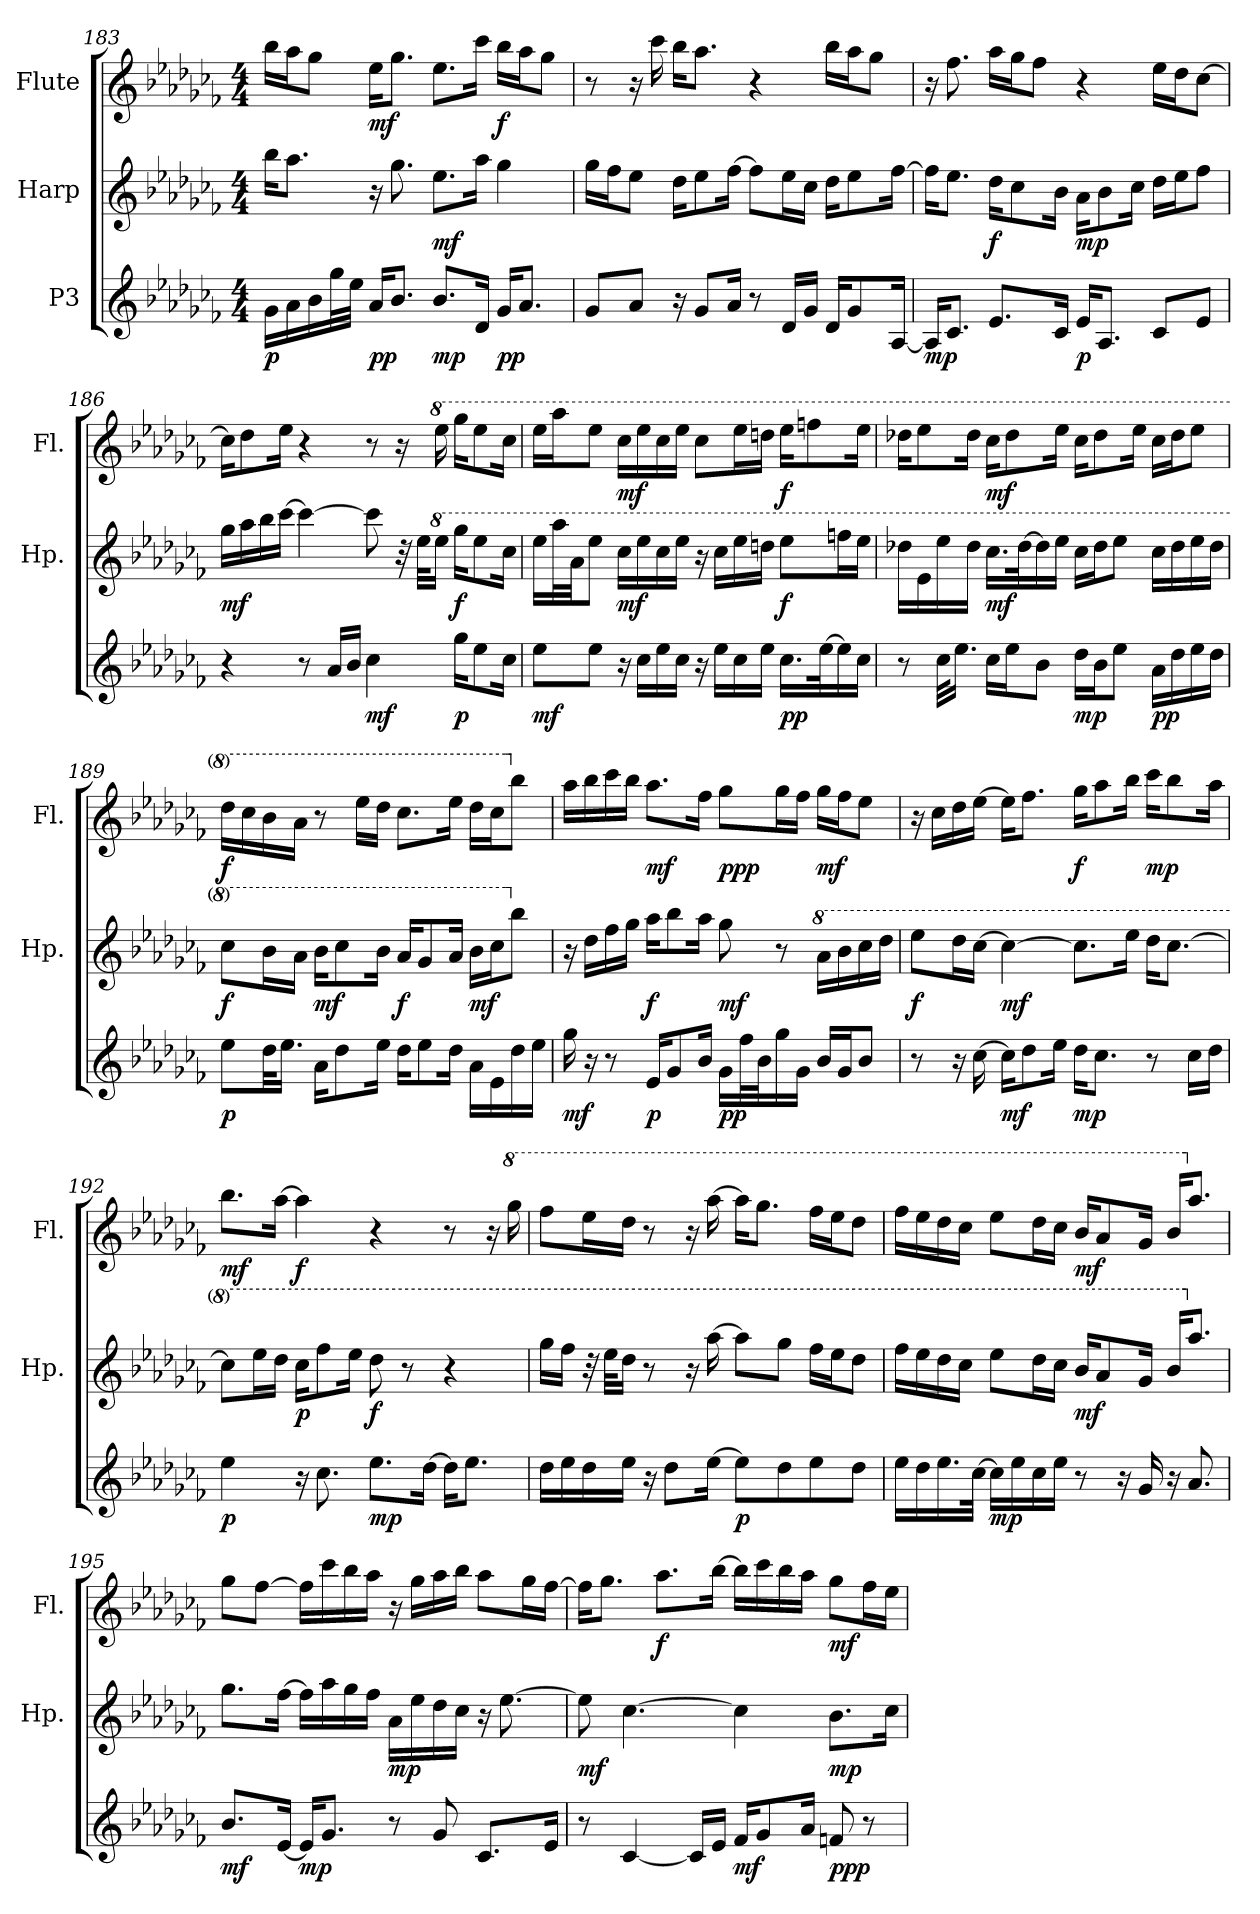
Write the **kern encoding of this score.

**kern	**dynam	**kern	**dynam	**kern	**dynam
*part3	*part3	*part2	*part2	*part1	*part1
*staff3	*staff3	*staff2	*staff2	*staff1	*staff1
*I"P3	*	*I"Harp	*	*I"Flute	*
*	*	*I'Hp.	*	*I'Fl.	*
*clefG2	*	*clefG2	*	*clefG2	*
*k[b-e-a-d-g-c-f-]	*	*k[b-e-a-d-g-c-f-]	*	*k[b-e-a-d-g-c-f-]	*
*C-:	*	*C-:	*	*C-:	*
*M4/4	*	*M4/4	*	*M4/4	*
=183	=183	=183	=183	=183	=183
16g-i\LL	p	16bb-i\KL	.	16bb-i\LL	.
16a-i\	.	8.aa-i\J	.	16aa-i\J	.
16b-i\	.	.	.	8gg-i\J	.
32gg-i\L	.	.	.	.	.
32ee-i\JJJ	.	.	.	.	.
16a-i/KL	pp	16r	.	16ee-i\KL	mf
8.b-i/J	.	8.gg-i\	.	8.gg-i\J	.
8.b-i/L	mp	8.ee-i\L	mf	8.ee-i\L	.
16d-i/Jk	.	16aa-i\Jk	.	16ccc-i\Jk	.
16g-i/KL	pp	4gg-i\	.	16bb-i\LL	f
8.a-i/J	.	.	.	16aa-i\J	.
.	.	.	.	8gg-i\J	.
!!LO:LB:g=z
=184	=184	=184	=184	=184	=184
8g-i/L	.	16gg-i\LL	.	8r	.
.	.	16ff-i\J	.	.	.
8a-i/J	.	8ee-i\J	.	16r	.
.	.	.	.	16ccc-i\	.
16r	.	16dd-i\KL	.	16bb-i\KL	.
8g-i/L	.	8ee-i\	.	8.aa-i\J	.
16a-i/Jk	.	[16ff-i\Jk	.	.	.
8r	.	8ff-i\L]	.	4r	.
16d-i/LL	.	16ee-i\L	.	.	.
16g-i/JJ	.	16cc-i\JJ	.	.	.
16d-i/KL	.	16dd-i\KL	.	16bb-i\LL	.
8g-i/	.	8ee-i\	.	16aa-i\J	.
.	.	.	.	8gg-i\J	.
[16A-i/Jk	.	[16ff-i\Jk	.	.	.
=185	=185	=185	=185	=185	=185
16A-i/KL]	mp	16ff-i\KL]	.	16r	.
8.c-i/J	.	8.ee-i\J	.	8.ff-i\	.
8.e-i/L	.	16dd-i\KL	f	16aa-i\LL	.
.	.	8cc-i\	.	16gg-i\J	.
.	.	.	.	8ff-i\J	.
16c-i/Jk	.	16b-i\Jk	.	.	.
16e-i/KL	p	16a-i\KL	mp	4r	.
8.A-i/J	.	8b-i\	.	.	.
.	.	16cc-i\Jk	.	.	.
8c-i/L	.	16dd-i\LL	.	16ee-i\LL	.
.	.	16ee-i\J	.	16dd-i\J	.
8e-i/J	.	8ff-i\J	.	[8cc-i\J	.
=186	=186	=186	=186	=186	=186
4r	.	16gg-i\LL	mf	16cc-i\KL]	.
.	.	16aa-i\	.	8dd-i\	.
.	.	16bb-i\	.	.	.
.	.	[16ccc-i\JJ	.	16ee-i\Jk	.
8r	.	4ccc-i\_	.	4r	.
16a-i/LL	.	.	.	.	.
16b-i/JJ	.	.	.	.	.
4cc-i\	mf	8ccc-i\]	.	8r	.
.	.	32r	.	16r	.
.	.	32ee-i\KLL	.	.	.
*	*	*8va	*	*	*
*	*	*	*	*8va	*
.	.	16eee-i\JJ	.	16eee-i\	.
16gg-i\KL	p	16ggg-i\KL	f	16ggg-i\KL	.
8ee-i\	.	8eee-i\	.	8eee-i\	.
16cc-i\Jk	.	16ccc-i\Jk	.	16ccc-i\Jk	.
!!LO:LB:g=z
=187	=187	=187	=187	=187	=187
8ee-i\L	mf	16eee-i\LL	.	16eee-i\LL	.
.	.	32aaa-i\L	.	16aaa-i\J	.
.	.	32aa-i\JJ	.	.	.
8ee-i\J	.	8eee-i\J	.	8eee-i\J	.
16r	.	16ccc-i\LL	mf	16ccc-i\LL	mf
16cc-i\LL	.	16eee-i\	.	16eee-i\	.
16ee-i\	.	16ccc-i\	.	16ccc-i\	.
16cc-i\JJ	.	16eee-i\JJ	.	16eee-i\JJ	.
16r	.	16r	.	8ccc-i\L	.
16ee-i\LL	.	16ccc-i\LL	.	.	.
16cc-i\	.	16eee-i\	.	16eee-i\L	.
16ee-i\JJ	.	16dddni\JJ	.	16dddni\JJ	.
16.cc-i\LL	pp	8eee-i\L	f	16eee-i\KL	f
.	.	.	.	8fffni\	.
[32ee-i\k	.	.	.	.	.
16ee-i\]	.	16fffni\L	.	.	.
16cc-i\JJ	.	16eee-i\JJ	.	16eee-i\Jk	.
=188	=188	=188	=188	=188	=188
8r	.	16ddd-Xi\LL	.	16ddd-Xi\KL	.
.	.	16ee-i\	.	8eee-i\	.
32cc-i\KLL	.	16eee-i\	.	.	.
16.ee-i\JJ	.	.	.	.	.
.	.	16ddd-i\JJ	.	16ddd-i\Jk	.
16cc-i\LL	.	16.ccc-i\LL	mf	16ccc-i\KL	mf
16ee-i\J	.	.	.	8ddd-i\	.
.	.	[32ddd-i\k	.	.	.
8b-i\J	.	16ddd-i\]	.	.	.
.	.	16eee-i\JJ	.	16eee-i\Jk	.
16dd-i\LL	mp	16ccc-i\LL	.	16ccc-i\KL	.
16b-i\J	.	16ddd-i\J	.	8ddd-i\	.
8ee-i\J	.	8eee-i\J	.	.	.
.	.	.	.	16eee-i\Jk	.
16a-i\LL	pp	16ccc-i\LL	.	16ccc-i\LL	.
16dd-i\	.	16ddd-i\	.	16ddd-i\J	.
16ee-i\	.	16eee-i\	.	8eee-i\J	.
16dd-i\JJ	.	16ddd-i\JJ	.	.	.
!!LO:PB:g=z
=189	=189	=189	=189	=189	=189
8ee-i\L	p	8ccc-i\L	f	16ddd-i\LL	f
.	.	.	.	16ccc-i\	.
32dd-i\KL	.	16bb-i\L	.	16bb-i\	.
16.ee-i\JJ	.	.	.	.	.
.	.	16aa-i\JJ	.	16aa-i\JJ	.
16a-i\KL	.	16bb-i\KL	mf	8r	.
8dd-i\	.	8ccc-i\	.	.	.
.	.	.	.	16eee-i\LL	.
16ee-i\Jk	.	16bb-i\Jk	.	16ddd-i\JJ	.
16dd-i\KL	.	16aa-i/KL	f	8.ccc-i\L	.
8ee-i\	.	8gg-i/	.	.	.
16dd-i\Jk	.	16aa-i/Jk	.	16eee-i\Jk	.
16a-i\LL	.	16bb-i\LL	mf	16ddd-i\LL	.
16e-i\	.	16ccc-i\J	.	16ccc-i\J	.
*	*	*X8va	*	*	*
*	*	*	*	*X8va	*
16dd-i\	.	8bb-i\J	.	8bb-i\J	.
16ee-i\JJ	.	.	.	.	.
=190	=190	=190	=190	=190	=190
16gg-i\	mf	16r	.	16aa-i\LL	.
16r	.	16dd-i\LL	.	16bb-i\	.
8r	.	16ff-i\	.	16ccc-i\	.
.	.	16gg-i\JJ	.	16bb-i\JJ	.
16e-i/KL	p	16aa-i\KL	f	8.aa-i\L	mf
8g-i/	.	8bb-i\	.	.	.
16b-i/Jk	.	16aa-i\Jk	.	16ff-i\Jk	.
16g-i\LL	pp	8gg-i\	mf	8gg-i\L	ppp
32ff-i\L	.	.	.	.	.
32b-i\J	.	.	.	.	.
16gg-i\	.	8r	.	16gg-i\L	.
16g-i\JJ	.	.	.	16ff-i\JJ	.
*	*	*8va	*	*	*
16b-i/LL	.	16aa-i\LL	.	16gg-i\LL	mf
16g-i/J	.	16bb-i\	.	16ff-i\J	.
8b-i/J	.	16ccc-i\	.	8ee-i\J	.
.	.	16ddd-i\JJ	.	.	.
!!LO:LB:g=z
=191	=191	=191	=191	=191	=191
8r	.	8eee-i\L	f	16r	.
.	.	.	.	16cc-i\LL	.
16r	.	16ddd-i\L	.	16dd-i\	.
[16cc-i\	.	[16ccc-i\JJ	.	[16ee-i\JJ	.
16cc-i\KL]	mf	4ccc-i\_	mf	16ee-i\KL]	.
8dd-i\	.	.	.	8.ff-i\J	.
16ee-i\Jk	.	.	.	.	.
16dd-i\KL	mp	8.ccc-i\L]	.	16gg-i\KL	f
8.cc-i\J	.	.	.	8aa-i\	.
.	.	16eee-i\Jk	.	16bb-i\Jk	.
8r	.	16ddd-i\KL	.	16ccc-i\KL	mp
.	.	[8.ccc-i\J	.	8bb-i\	.
16cc-i\LL	.	.	.	.	.
16dd-i\JJ	.	.	.	16aa-i\Jk	.
=192	=192	=192	=192	=192	=192
4ee-i\	p	8ccc-i\L]	.	8.bb-i\L	mf
.	.	16eee-i\L	.	.	.
.	.	16ddd-i\JJ	.	[16aa-i\Jk	.
16r	.	16ccc-i\KL	p	4aa-i\]	f
8.cc-i\	.	8fff-i\	.	.	.
.	.	16eee-i\Jk	.	.	.
8.ee-i\L	mp	8ddd-i\	f	4r	.
.	.	8r	.	.	.
[16dd-i\Jk	.	.	.	.	.
16dd-i\KL]	.	4r	.	8r	.
8.ee-i\J	.	.	.	.	.
.	.	.	.	16r	.
*	*	*	*	*8va	*
.	.	.	.	16ggg-i\	.
=193	=193	=193	=193	=193	=193
16dd-i\LL	.	16ggg-i\LL	.	8fff-i\L	.
16ee-i\	.	16fff-i\JJ	.	.	.
16dd-i\	.	32r	.	16eee-i\L	.
.	.	32eee-i\KLL	.	.	.
16ee-i\JJ	.	16ddd-i\JJ	.	16ddd-i\JJ	.
16r	.	8r	.	8r	.
8dd-i\L	.	.	.	.	.
.	.	16r	.	16r	.
[16ee-i\Jk	.	[16aaa-i\	.	[16aaa-i\	.
8ee-i\L]	p	8aaa-i\L]	.	16aaa-i\KL]	.
.	.	.	.	8.ggg-i\J	.
8dd-i\	.	8ggg-i\J	.	.	.
8ee-i\	.	16fff-i\LL	.	16fff-i\LL	.
.	.	16eee-i\J	.	16eee-i\J	.
8dd-i\J	.	8ddd-i\J	.	8ddd-i\J	.
!!LO:LB:g=z
=194	=194	=194	=194	=194	=194
16ee-i\LL	.	16fff-i\LL	.	16fff-i\LL	.
16dd-i\	.	16eee-i\	.	16eee-i\	.
16.ee-i\	.	16ddd-i\	.	16ddd-i\	.
.	.	16ccc-i\JJ	.	16ccc-i\JJ	.
[32cc-i\JJk	.	.	.	.	.
16cc-i\LL]	mp	8eee-i\L	.	8eee-i\L	.
16ee-i\	.	.	.	.	.
16cc-i\	.	16ddd-i\L	.	16ddd-i\L	.
16ee-i\JJ	.	16ccc-i\JJ	.	16ccc-i\JJ	.
8r	.	16bb-i/KL	mf	16bb-i/KL	mf
.	.	8aa-i/	.	8aa-i/	.
16r	.	.	.	.	.
16g-i/	.	16gg-i/Jk	.	16gg-i/Jk	.
16r	.	16bb-i/KL	.	16bb-i/KL	.
*	*	*X8va	*	*	*
*	*	*	*	*X8va	*
8.a-i/	.	8.aa-i/J	.	8.aa-i/J	.
=195	=195	=195	=195	=195	=195
8.b-i/L	mf	8.gg-i\L	.	8gg-i\L	.
.	.	.	.	[8ff-i\J	.
[16e-i/Jk	.	[16ff-i\Jk	.	.	.
16e-i/KL]	mp	16ff-i\LL]	.	16ff-i\LL]	.
8.g-i/J	.	16aa-i\	.	16ccc-i\	.
.	.	16gg-i\	.	16bb-i\	.
.	.	16ff-i\JJ	.	16aa-i\JJ	.
8r	.	16a-i\LL	mp	16r	.
.	.	16ee-i\	.	16gg-i\LL	.
8g-i/	.	16dd-i\	.	16aa-i\	.
.	.	16cc-i\JJ	.	16bb-i\JJ	.
8.c-i/L	.	16r	.	8aa-i\L	.
.	.	[8.ee-i\	.	.	.
.	.	.	.	16gg-i\L	.
16e-i/Jk	.	.	.	[16ff-i\JJ	.
=196	=196	=196	=196	=196	=196
8r	.	8ee-i\]	mf	16ff-i\KL]	.
.	.	.	.	8.gg-i\J	.
[4c-i/	.	[4.cc-i\	.	.	.
.	.	.	.	8.aa-i\L	f
16c-i/LL]	.	.	.	.	.
16e-i/JJ	.	.	.	[16bb-i\Jk	.
16f-i/KL	mf	4cc-i\]	.	16bb-i\LL]	.
8g-i/	.	.	.	16ccc-i\	.
.	.	.	.	16bb-i\	.
16a-i/Jk	.	.	.	16aa-i\JJ	.
8fni/	ppp	8.b-i\L	mp	8gg-i\L	mf
8r	.	.	.	16ff-i\L	.
.	.	16cc-i\Jk	.	16ee-i\JJ	.
=	=	=	=	=	=
*-	*-	*-	*-	*-	*-
